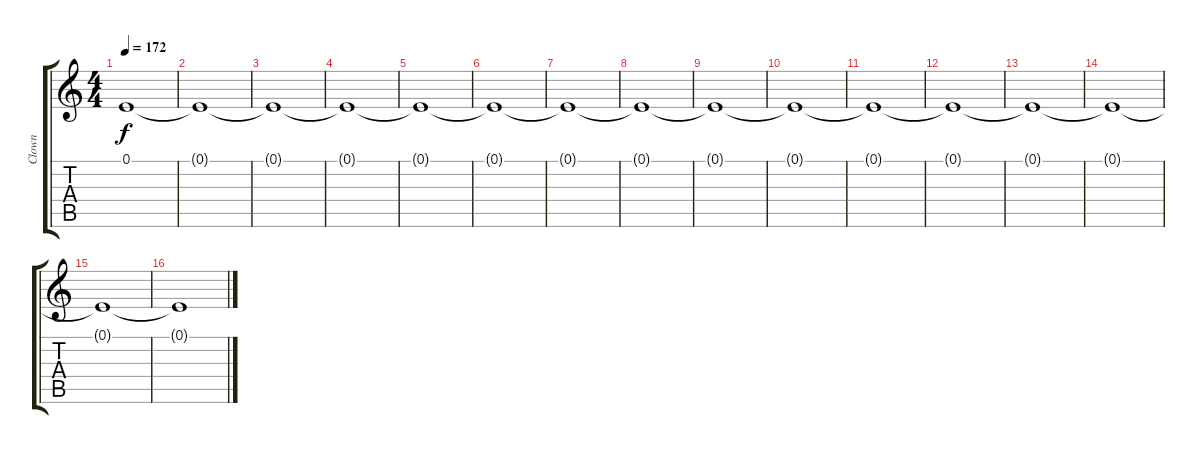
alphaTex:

\track ("Clown" "Clown") {instrument melodictom}
\staff {score tabs}
\tuning (E4 B3 G3 D3 A2 E2) {hide}
\ts (4 4)
\tempo 172
\clef g2
\ks c
0.1{t}.1{dy f} |
0.1{t}.1 |
0.1{t}.1 |
0.1{t}.1 |
0.1{t}.1 |
0.1{t}.1 |
0.1{t}.1 |
0.1{t}.1 |
0.1{t}.1 |
0.1{t}.1 |
0.1{t}.1 |
0.1{t}.1 |
0.1{t}.1 |
0.1{t}.1 |
0.1{t}.1 |
0.1{t}.1
